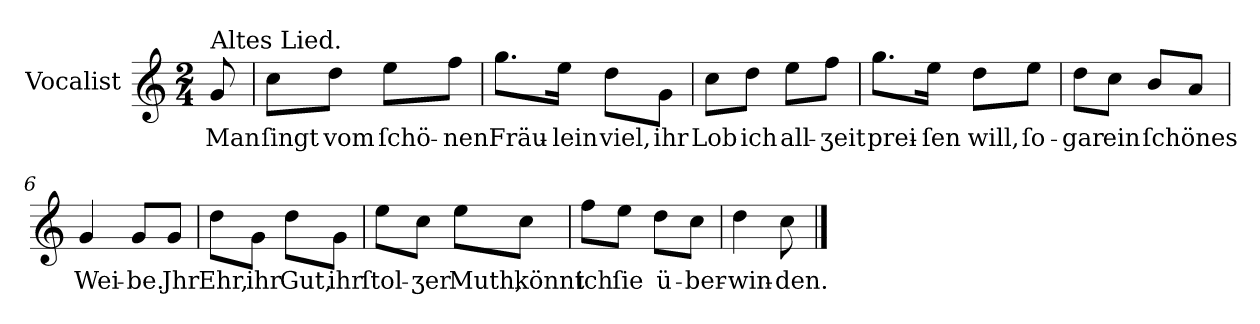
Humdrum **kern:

**kern	**text
*part1	*part1
*staff1	*staff1
*I"Vocalist	*
*k[]	*
*C:	*
*M2/4	*
=	=
!LO:TX:a:t=Altes Lied.	!
8g	Man
=1	=1
8ccL	ſingt
8ddJ	vom
8eeL	ſchö-
8ffJ	-nen
=2	=2
8.ggL	Fräu-
16eeJk	-lein
8ddL	viel,
8gJ	ihr
=3	=3
8ccL	Lob
8ddJ	ich
8eeL	all-
8ffJ	-ʒeit
=4	=4
8.ggL	prei-
16eeJk	-ſen
8ddL	will,
8eeJ	ſo-
=5	=5
8ddL	-gar
8ccJ	ein
8b/L	ſchönes
8aJ	.
=6	=6
4g	Wei-
8gL	-be.
8gJ	Jhr
=7	=7
8ddL	Ehr,
8gJ	ihr
8ddL	Gut,
8gJ	ihr
=8	=8
8eeL	ſtol-
8ccJ	-ʒer
8eeL	Muth,
8ccJ	könnt
=9	=9
8ffL	ich
8eeJ	ſie
8ddL	ü-
8ccJ	-ber-
=10	=10
4dd	-win-
8cc	-den.
==	==
*-	*-
